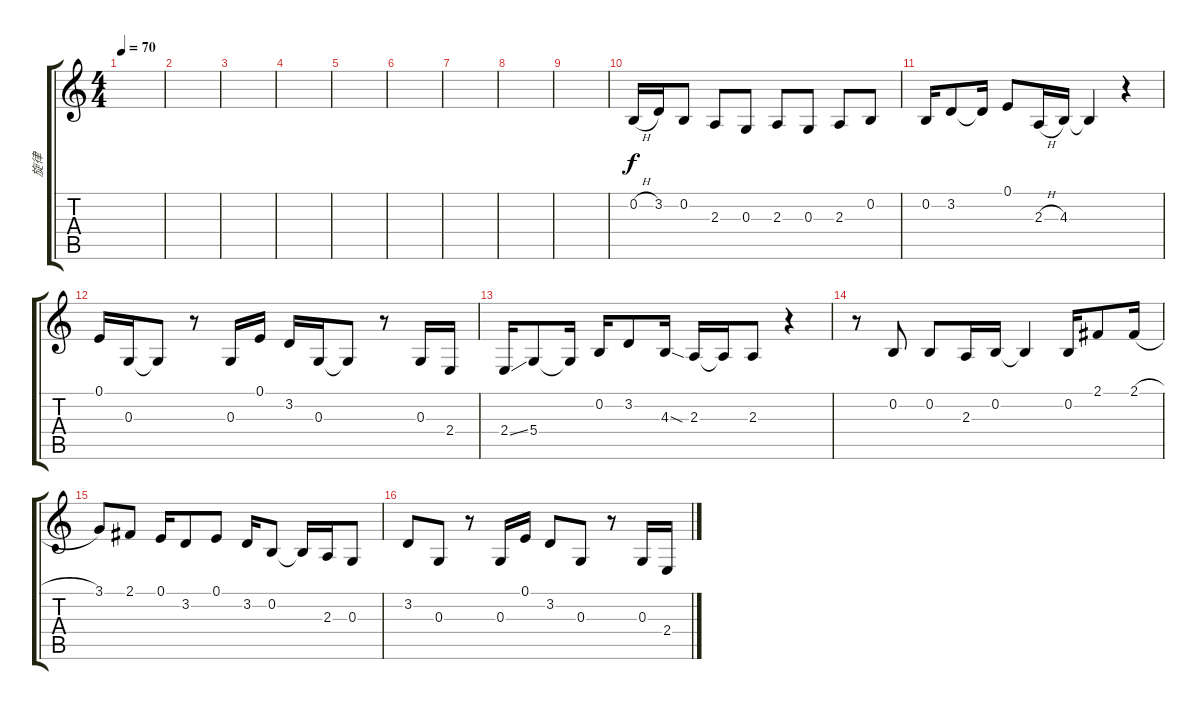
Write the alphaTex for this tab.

\track ("旋律" "旋律") {instrument accordion}
\staff {score tabs}
\tuning (E4 B3 G3 D3 A2 E2) {hide}
\ts (4 4)
\tempo 70
\clef g2
\ks c
|
|
|
|
|
|
|
|
|
0.2{h}.16 3.2.16 0.2.8 2.3.8 0.3.8 2.3.8 0.3.8 2.3.8 0.2.8 |
0.2.16 3.2.8 3.2{t}.16 0.1.8 2.3{h}.16 4.3.16 4.3{t}.4 r.4 |
0.1.16 0.3.16 0.3{t}.8 r.8 0.3.16 0.1.16 3.2.16 0.3.16 0.3{t}.8 r.8 0.3.16 2.4.16 |
2.4{ss}.16 5.4.8 5.4{t}.16 0.2.16 3.2.8 4.3{sod}.16 2.3.16 2.3{t}.16 2.3.8 r.4 |
r.8 0.2.8 0.2.8 2.3.16 0.2.16 0.2{t}.4 0.2.16 2.1.8 2.1{h}.16 |
3.1.8 2.1.8 0.1.16 3.2.8 0.1.8 3.2.16 0.2.8 0.2{t}.16 2.3.16 0.3.8 |
3.2.8 0.3.8 r.8 0.3.16 0.1.16 3.2.8 0.3.8 r.8 0.3.16 2.4.16
